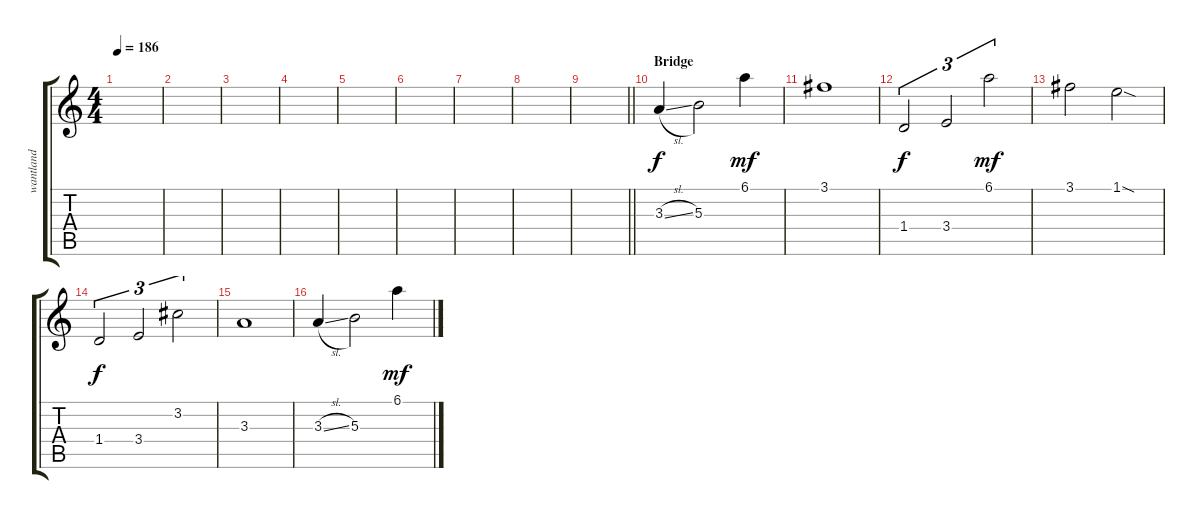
\track ("wantland" "wantland") {instrument electricguitarclean}
\staff {score tabs}
\tuning (Eb4 Bb3 Gb3 Db3 Ab2 Db2) {hide}
\ts (4 4)
\tempo 186
\clef g2
\ks c
|
|
|
|
|
|
|
|
\barLineRight lightlight
|
\section ("" "Bridge")
3.3{sl}.4{volume 10 balance 12 instrument electricguitarclean} 5.3.2 6.1.4{dy mf} |
3.1.1 |
1.4.2{tu (3 2) dy f} 3.4.2{tu (3 2)} 6.1.2{tu (3 2) dy mf} |
3.1.2 1.1{sod}.2 |
1.4.2{tu (3 2) dy f} 3.4.2{tu (3 2)} 3.2.2{tu (3 2)} |
3.3.1 |
3.3{sl}.4 5.3.2 6.1.4{dy mf}
